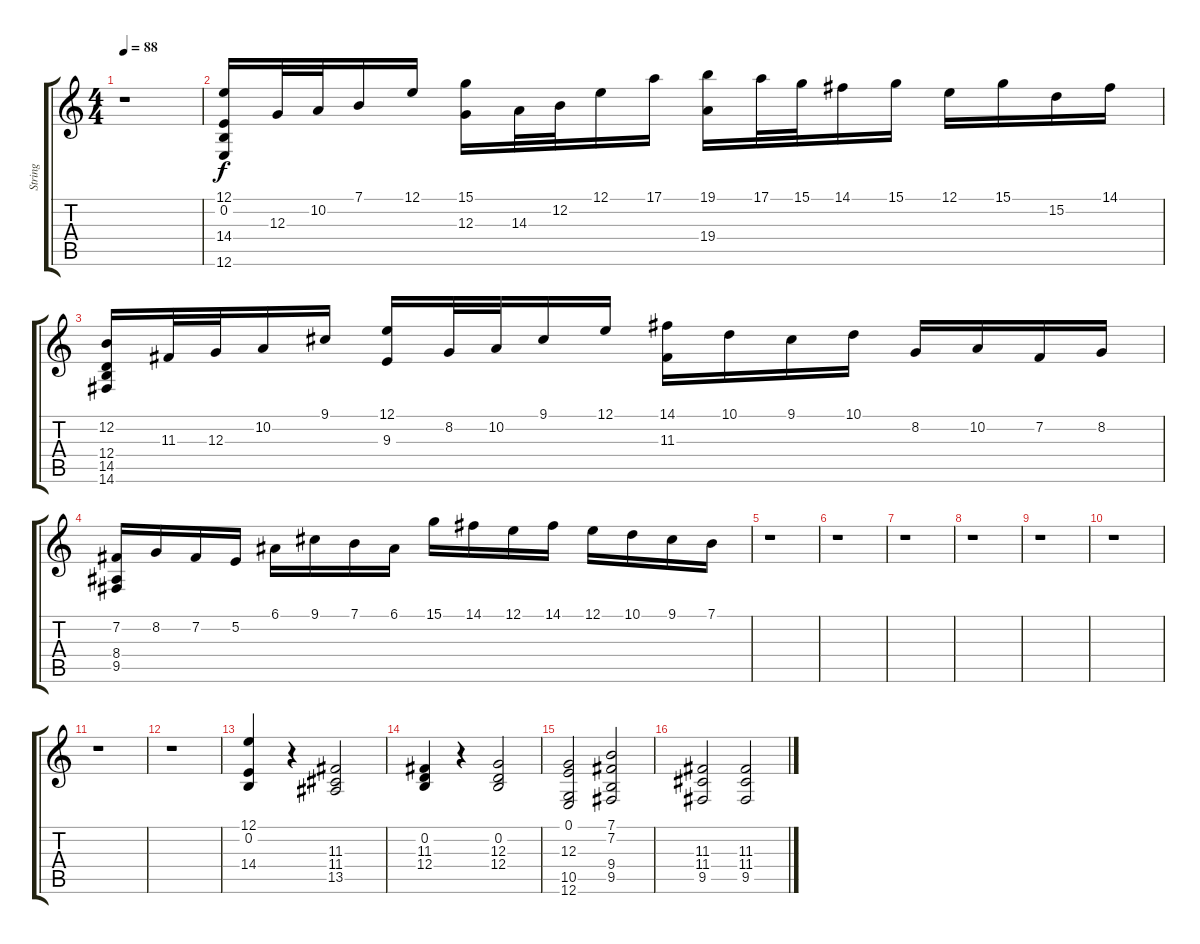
\track ("String" "String") {instrument stringensemble1}
\staff {score tabs}
\tuning (E4 B3 G3 D3 A2 E2) {hide}
\ts (4 4)
\tempo 88
\clef g2
\ks c
r.1{dy f} |
(12.1 0.2 14.4 12.6).16 12.3.32 10.2.32 7.1.16 12.1.16 (15.1 12.3).16 14.3.32 12.2.32 12.1.16 17.1.16 (19.1 19.4).16 17.1.32 15.1.32 14.1.16 15.1.16 12.1.16 15.1.16 15.2.16 14.1.16 |
(12.2 12.4 14.5 14.6).16 11.3.32 12.3.32 10.2.16 9.1.16 (12.1 9.3).16 8.2.32 10.2.32 9.1.16 12.1.16 (14.1 11.3).16 10.1.16 9.1.16 10.1.16 8.2.16 10.2.16 7.2.16 8.2.16 |
(7.2 8.4 9.5).16 8.2.16 7.2.16 5.2.16 6.1.16 9.1.16 7.1.16 6.1.16 15.1.16 14.1.16 12.1.16 14.1.16 12.1.16 10.1.16 9.1.16 7.1.16 |
r.1 |
r.1 |
r.1 |
r.1 |
r.1 |
r.1 |
r.1 |
r.1 |
(12.1 0.2 14.4).4 r.4 (11.3 11.4 13.5).2 |
(0.2 11.3 12.4).4 r.4 (0.2 12.3 12.4).2 |
(0.1 12.3 10.5 12.6).2 (7.1 7.2 9.4 9.5).2 |
(11.3 11.4 9.5).2 (11.3 11.4 9.5).2
